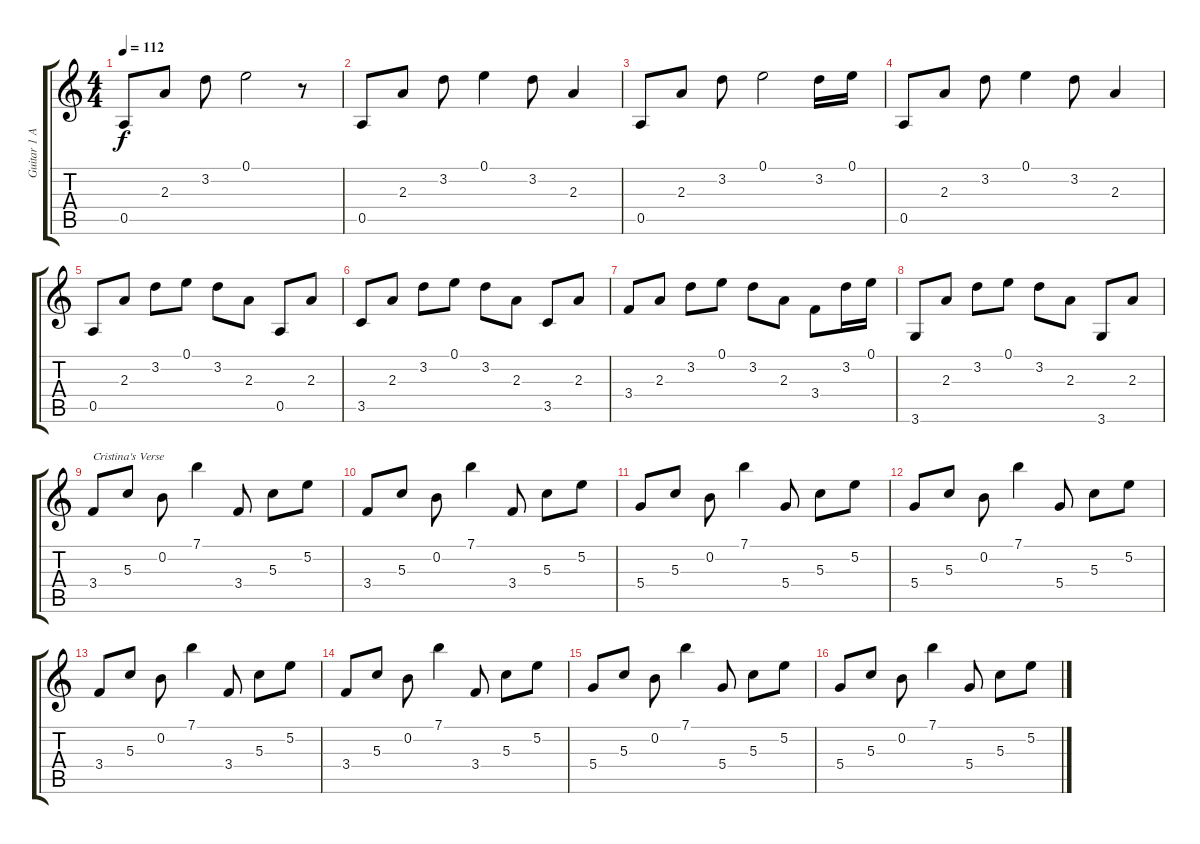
\track ("Guitar 1 Acoustic" "Guitar 1 A") {instrument acousticguitarnylon}
\staff {score tabs}
\tuning (E4 B3 G3 D3 A2 E2) {hide}
\ts (4 4)
\tempo 112
\clef g2
\ks c
0.5.8{dy f} 2.3.8 3.2.8 0.1.2 r.8 |
0.5.8 2.3.8 3.2.8 0.1.4 3.2.8 2.3.4 |
0.5.8 2.3.8 3.2.8 0.1.2 3.2.16 0.1.16 |
0.5.8 2.3.8 3.2.8 0.1.4 3.2.8 2.3.4 |
0.5.8 2.3.8 3.2.8 0.1.8 3.2.8 2.3.8 0.5.8 2.3.8 |
3.5.8 2.3.8 3.2.8 0.1.8 3.2.8 2.3.8 3.5.8 2.3.8 |
3.4.8 2.3.8 3.2.8 0.1.8 3.2.8 2.3.8 3.4.8 3.2.16 0.1.16 |
3.6.8 2.3.8 3.2.8 0.1.8 3.2.8 2.3.8 3.6.8 2.3.8 |
3.4.8{txt "Cristina's Verse"} 5.3.8 0.2.8 7.1.4 3.4.8 5.3.8 5.2.8 |
3.4.8 5.3.8 0.2.8 7.1.4 3.4.8 5.3.8 5.2.8 |
5.4.8 5.3.8 0.2.8 7.1.4 5.4.8 5.3.8 5.2.8 |
5.4.8 5.3.8 0.2.8 7.1.4 5.4.8 5.3.8 5.2.8 |
3.4.8 5.3.8 0.2.8 7.1.4 3.4.8 5.3.8 5.2.8 |
3.4.8 5.3.8 0.2.8 7.1.4 3.4.8 5.3.8 5.2.8 |
5.4.8 5.3.8 0.2.8 7.1.4 5.4.8 5.3.8 5.2.8 |
5.4.8 5.3.8 0.2.8 7.1.4 5.4.8 5.3.8 5.2.8
